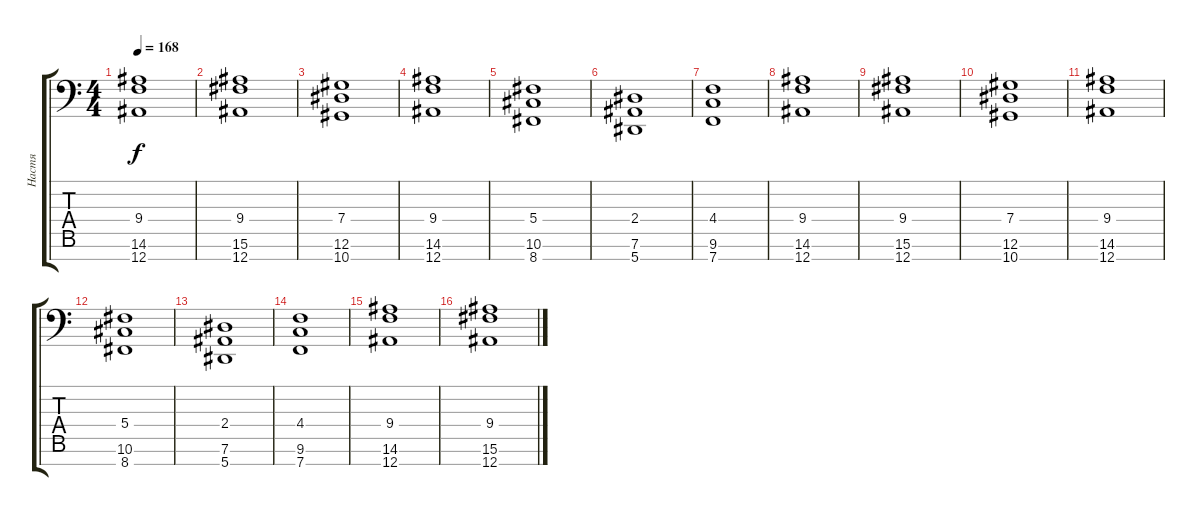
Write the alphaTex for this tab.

\track ("Настя" "Настя") {instrument stringensemble1}
\staff {score tabs}
\tuning (Eb4 Bb3 Gb3 Db3 Ab2 Eb2 Bb1) {hide}
\ts (4 4)
\tempo 168
\clef f4
\ks c
(9.4 14.6 12.7).1{dy f} |
(9.4 15.6 12.7).1 |
(7.4 12.6 10.7).1 |
(9.4 14.6 12.7).1 |
(5.4 10.6 8.7).1 |
(2.4 7.6 5.7).1 |
(4.4 9.6 7.7).1 |
(9.4 14.6 12.7).1 |
(9.4 15.6 12.7).1 |
(7.4 12.6 10.7).1 |
(9.4 14.6 12.7).1 |
(5.4 10.6 8.7).1 |
(2.4 7.6 5.7).1 |
(4.4 9.6 7.7).1 |
(9.4 14.6 12.7).1 |
(9.4 15.6 12.7).1
